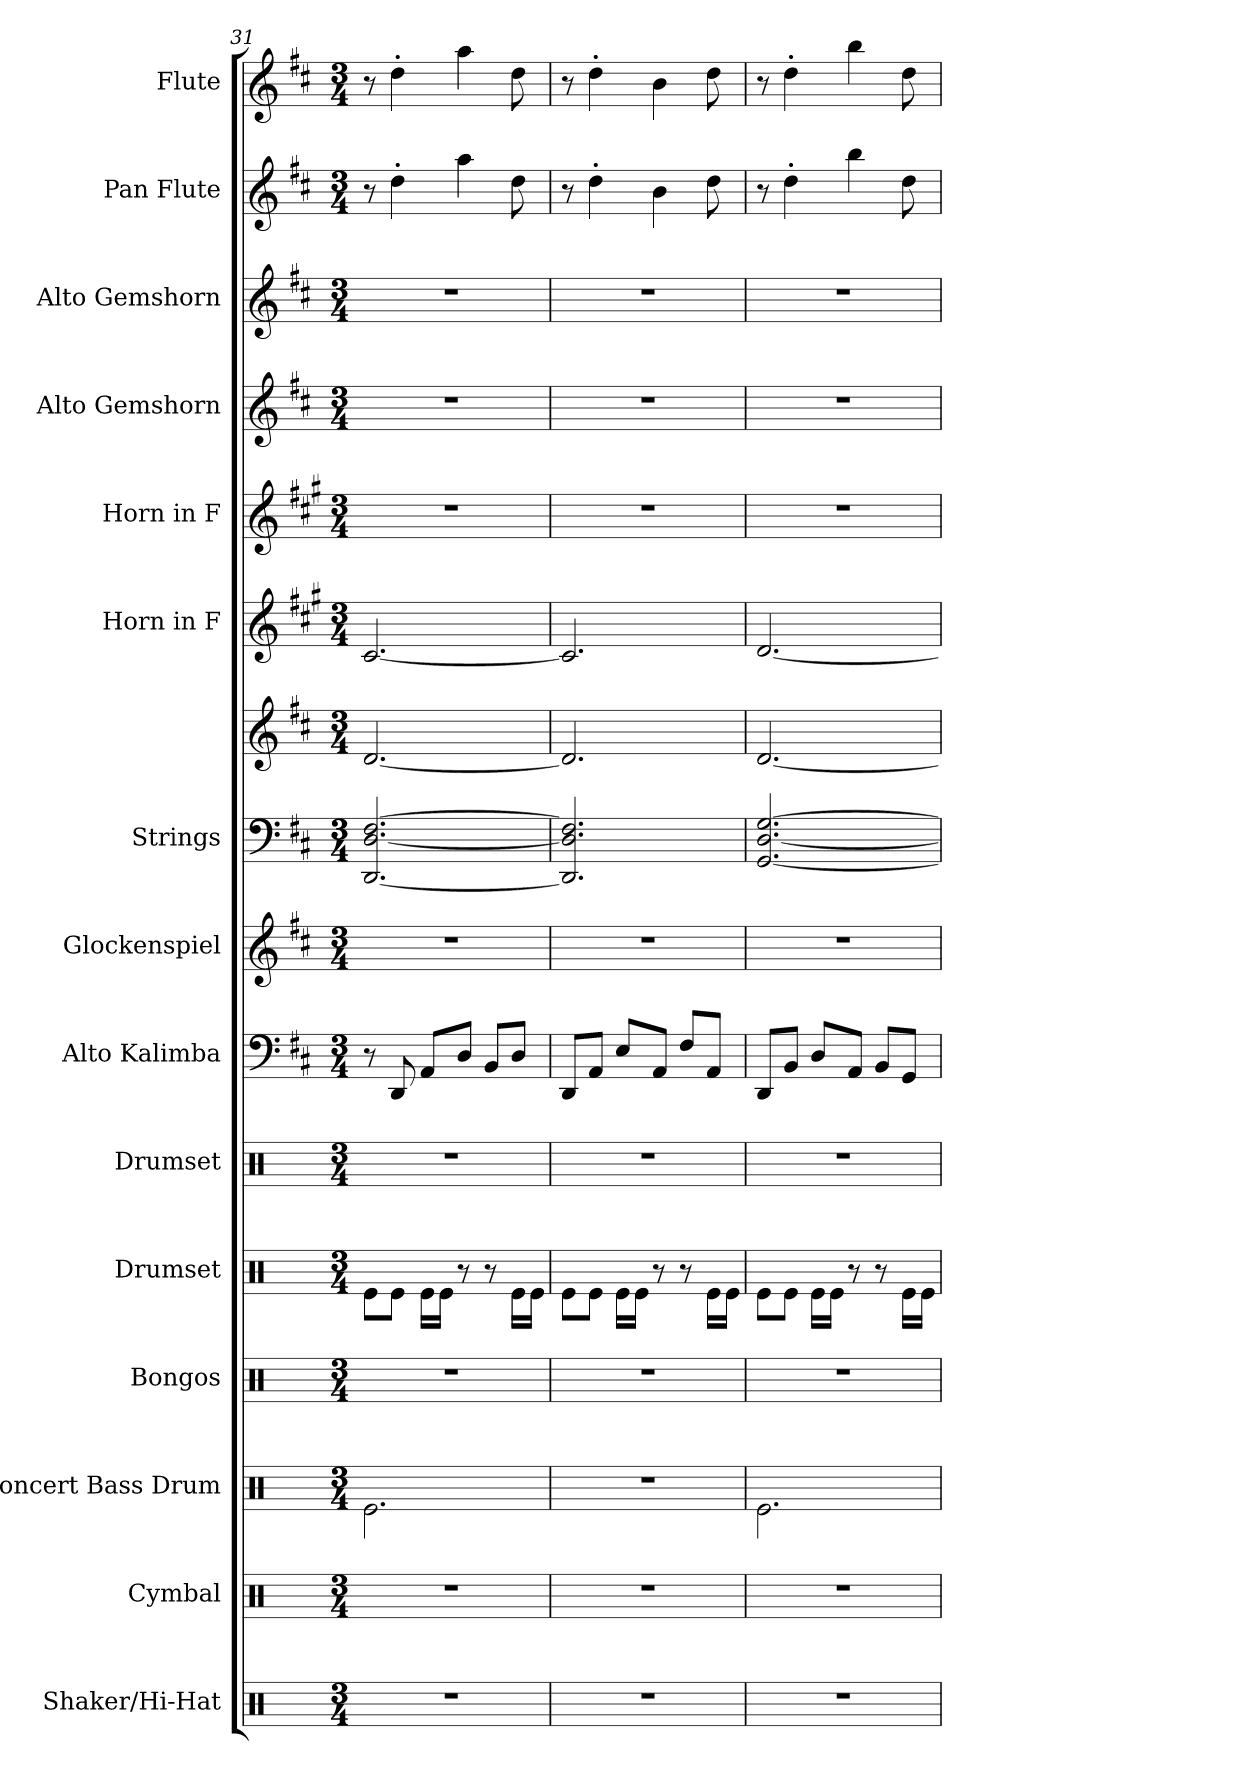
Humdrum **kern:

**kern	**kern	**kern	**kern	**kern	**kern	**kern	**kern	**kern	**kern	**kern	**kern	**kern	**kern	**kern	**kern
*part15	*part14	*part13	*part12	*part11	*part10	*part9	*part8	*part7	*part7	*part6	*part5	*part4	*part3	*part2	*part1
*staff16	*staff15	*staff14	*staff13	*staff12	*staff11	*staff10	*staff9	*staff8	*staff7	*staff6	*staff5	*staff4	*staff3	*staff2	*staff1
*I"Shaker/Hi-Hat	*I"Cymbal	*I"Concert Bass Drum	*I"Bongos	*I"Drumset	*I"Drumset	*I"Alto Kalimba	*I"Glockenspiel	*I"Strings	*	*I"Horn in F	*I"Horn in F	*I"Alto Gemshorn	*I"Alto Gemshorn	*I"Pan Flute	*I"Flute
*I'Sh/HH	*I'Cym.	*I'Con. BD	*I'Bon.	*I'D. Set	*I'D. Set	*I'A. Kal.	*I'Glock.	*I'St.	*	*	*	*I'A. Gh.	*I'A. Gh.	*I'Pn. Fl.	*I'Fl.
*clefX	*clefX	*clefX	*clefX	*clefX	*clefX	*clefF4	*clefG2	*clefF4	*clefG2	*clefG2	*clefG2	*clefG2	*clefG2	*clefG2	*clefG2
*	*	*	*	*	*	*	*ITrd-14c-24	*	*	*ITrd4c7	*ITrd4c7	*	*	*	*
*k[]	*k[]	*k[]	*k[]	*k[]	*k[]	*k[f#c#]	*k[f#c#]	*k[f#c#]	*k[f#c#]	*k[f#c#]	*k[f#c#]	*k[f#c#]	*k[f#c#]	*k[f#c#]	*k[f#c#]
*M3/4	*M3/4	*M3/4	*M3/4	*M3/4	*M3/4	*M3/4	*M3/4	*M3/4	*M3/4	*M3/4	*M3/4	*M3/4	*M3/4	*M3/4	*M3/4
=31	=31	=31	=31	=31	=31	=31	=31	=31	=31	=31	=31	=31	=31	=31	=31
2.r	2.r	2.Re\	2.r	8Re\L	2.r	8r	2.r	[2.DD/ [2.D/ [2.F#/	[2.d/	[2.F#/	2.r	2.r	2.r	8r	8r
.	.	.	.	8Re\J	.	8DD/	.	.	.	.	.	.	.	4dd'\	4dd'\
.	.	.	.	16Re\LL	.	8AA/L	.	.	.	.	.	.	.	.	.
.	.	.	.	16Re\JJ	.	.	.	.	.	.	.	.	.	.	.
.	.	.	.	8r	.	8D/J	.	.	.	.	.	.	.	4aa\	4aa\
.	.	.	.	8r	.	8BB/L	.	.	.	.	.	.	.	.	.
.	.	.	.	16Re\LL	.	8D/J	.	.	.	.	.	.	.	8dd\	8dd\
.	.	.	.	16Re\JJ	.	.	.	.	.	.	.	.	.	.	.
=32	=32	=32	=32	=32	=32	=32	=32	=32	=32	=32	=32	=32	=32	=32	=32
2.r	2.r	2.r	2.r	8Re\L	2.r	8DD/L	2.r	2.DD/] 2.D/] 2.F#/]	2.d/]	2.F#/]	2.r	2.r	2.r	8r	8r
.	.	.	.	8Re\J	.	8AA/J	.	.	.	.	.	.	.	4dd'\	4dd'\
.	.	.	.	16Re\LL	.	8E/L	.	.	.	.	.	.	.	.	.
.	.	.	.	16Re\JJ	.	.	.	.	.	.	.	.	.	.	.
.	.	.	.	8r	.	8AA/J	.	.	.	.	.	.	.	4b\	4b\
.	.	.	.	8r	.	8F#/L	.	.	.	.	.	.	.	.	.
.	.	.	.	16Re\LL	.	8AA/J	.	.	.	.	.	.	.	8dd\	8dd\
.	.	.	.	16Re\JJ	.	.	.	.	.	.	.	.	.	.	.
=33	=33	=33	=33	=33	=33	=33	=33	=33	=33	=33	=33	=33	=33	=33	=33
2.r	2.r	2.Re\	2.r	8Re\L	2.r	8DD/L	2.r	[2.GG/ [2.D/ [2.G/	[2.d/	[2.G/	2.r	2.r	2.r	8r	8r
.	.	.	.	8Re\J	.	8BB/J	.	.	.	.	.	.	.	4dd'\	4dd'\
.	.	.	.	16Re\LL	.	8D/L	.	.	.	.	.	.	.	.	.
.	.	.	.	16Re\JJ	.	.	.	.	.	.	.	.	.	.	.
.	.	.	.	8r	.	8AA/J	.	.	.	.	.	.	.	4bb\	4bb\
.	.	.	.	8r	.	8BB/L	.	.	.	.	.	.	.	.	.
.	.	.	.	16Re\LL	.	8GG/J	.	.	.	.	.	.	.	8dd\	8dd\
.	.	.	.	16Re\JJ	.	.	.	.	.	.	.	.	.	.	.
=	=	=	=	=	=	=	=	=	=	=	=	=	=	=	=
*-	*-	*-	*-	*-	*-	*-	*-	*-	*-	*-	*-	*-	*-	*-	*-
